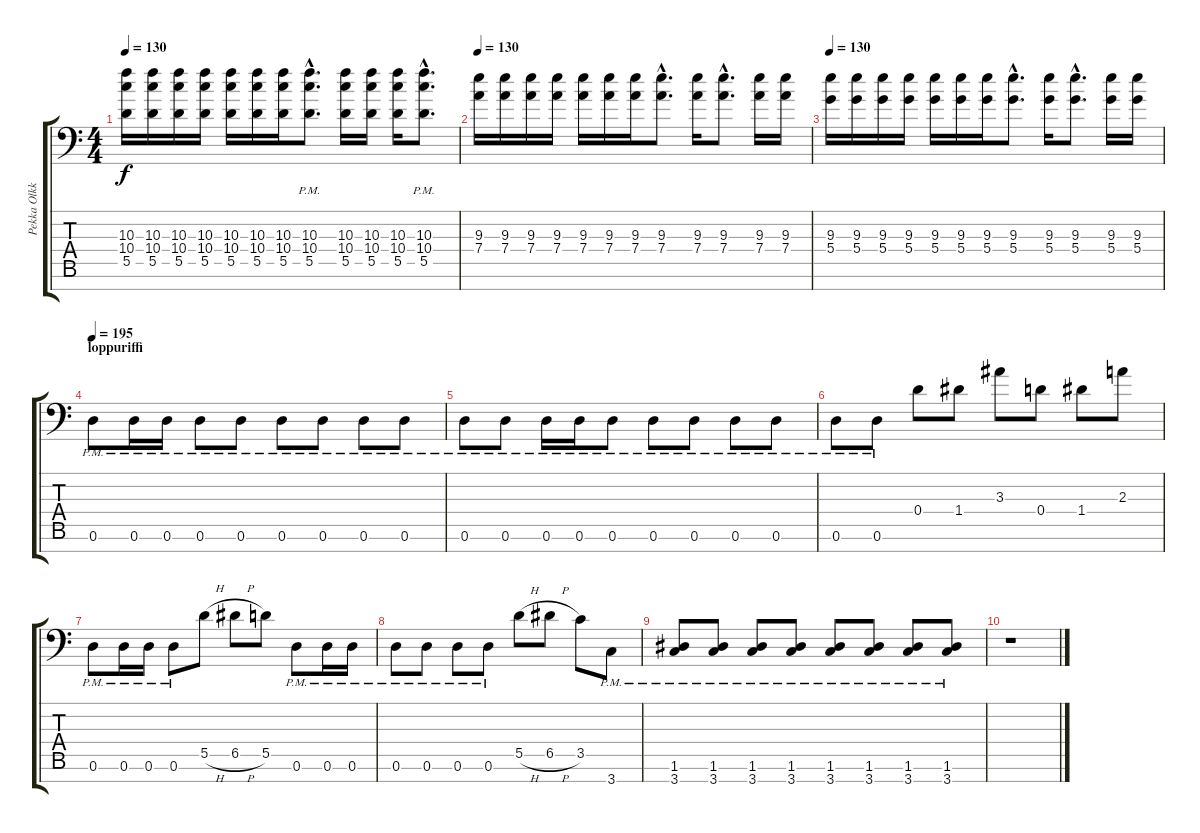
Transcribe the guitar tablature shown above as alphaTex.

\track ("Pekka Olkkonen" "Pekka Olkk") {instrument distortionguitar}
\staff {score tabs}
\tuning (E4 B3 G3 D3 A2 D2 A1) {hide}
\ts (4 4)
\tempo 130
\clef f4
\ks c
(10.3 10.4 5.5).16{dy f} (10.3 10.4 5.5).16 (10.3 10.4 5.5).16 (10.3 10.4 5.5).16 (10.3 10.4 5.5).16 (10.3 10.4 5.5).16 (10.3 10.4 5.5).16 (10.3{hac pm} 10.4{hac pm} 5.5{hac pm}).8{d} (10.3 10.4 5.5).16 (10.3 10.4 5.5).16 (10.3 10.4 5.5).16 (10.3{hac pm} 10.4{hac pm} 5.5{hac pm}).8{d} |
\tempo 130
(9.3 7.4).16 (9.3 7.4).16 (9.3 7.4).16 (9.3 7.4).16 (9.3 7.4).16 (9.3 7.4).16 (9.3 7.4).16 (9.3{hac} 7.4{hac}).8{d} (9.3 7.4).16 (9.3{hac} 7.4{hac}).8{d} (9.3 7.4).16 (9.3 7.4).16 |
\tempo 130
(9.3 5.4).16 (9.3 5.4).16 (9.3 5.4).16 (9.3 5.4).16 (9.3 5.4).16 (9.3 5.4).16 (9.3 5.4).16 (9.3{hac} 5.4{hac}).8{d} (9.3 5.4).16 (9.3{hac} 5.4{hac}).8{d} (9.3 5.4).16 (9.3 5.4).16 |
\section ("" "loppuriffi")
\tempo 195
0.6{pm}.8 0.6{pm}.16 0.6{pm}.16 0.6{pm}.8 0.6{pm}.8 0.6{pm}.8 0.6{pm}.8 0.6{pm}.8 0.6{pm}.8 |
0.6{pm}.8 0.6{pm}.8 0.6{pm}.16 0.6{pm}.16 0.6{pm}.8 0.6{pm}.8 0.6{pm}.8 0.6{pm}.8 0.6{pm}.8 |
0.6{pm}.8 0.6{pm}.8 0.4.8 1.4.8 3.3.8 0.4.8 1.4.8 2.3.8 |
0.6{pm}.8 0.6{pm}.16 0.6{pm}.16 0.6{pm}.8 5.5{h}.8 6.5{h}.8 5.5.8 0.6{pm}.8 0.6{pm}.16 0.6{pm}.16 |
0.6{pm}.8 0.6{pm}.8 0.6{pm}.8 0.6{pm}.8 5.5{h}.8 6.5{h}.8 3.5.8 3.7{pm}.8 |
(1.6{pm} 3.7{pm}).8 (1.6{pm} 3.7{pm}).8 (1.6{pm} 3.7{pm}).8 (1.6{pm} 3.7{pm}).8 (1.6{pm} 3.7{pm}).8 (1.6{pm} 3.7{pm}).8 (1.6{pm} 3.7{pm}).8 (1.6{pm} 3.7{pm}).8 |
r.1
